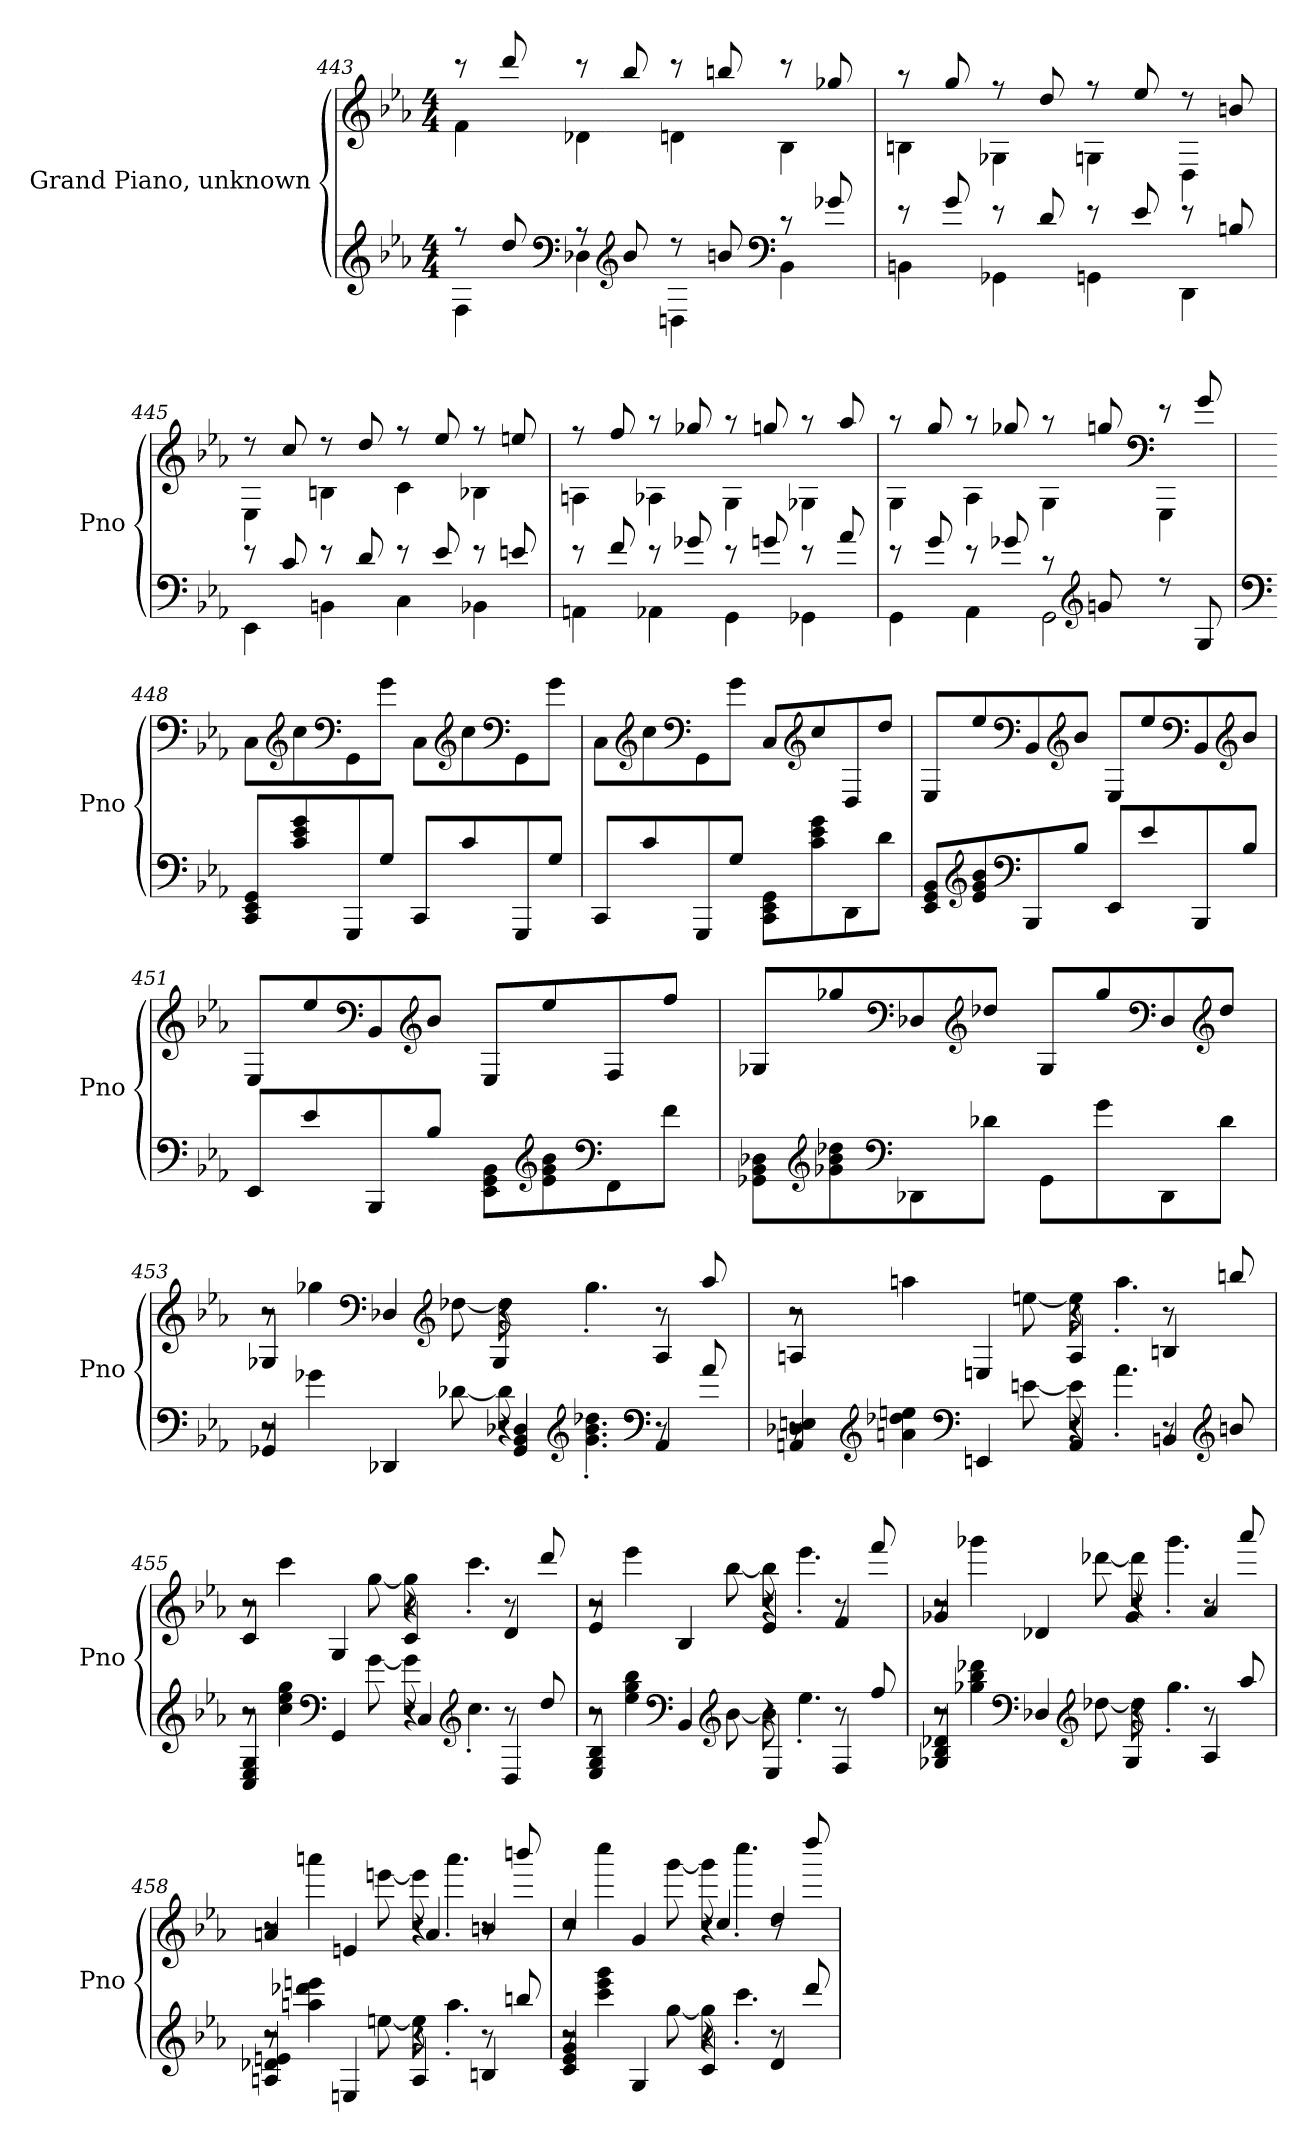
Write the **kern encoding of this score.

**kern	**kern
*part1	*part1
*staff2	*staff1
*I"Grand Piano, unknown	*
*I'Pno	*
*clefG2	*clefG2
*k[b-e-a-]	*k[b-e-a-]
*M4/4	*M4/4
=443	=443
*^	*^
8r	4F\	8r	4f\
8dd/	.	8ddd/	.
*clefF4	*	*	*
8r	4D-X\	8r	4d-X\
*clefG2	*	*	*
8b-/	.	8bb-/	.
8r	4Dn\	8r	4dn\
8bn/	.	8bbn/	.
*clefF4	*	*	*
8r	4BB-\	8r	4B-\
8g-X/	.	8gg-X/	.
!!LO:PB:g=z	!!
=444	=444	=444	=444
8r	4BBn\	8r	4Bn\
8g/	.	8gg/	.
8r	4GG-X\	8r	4G-X\
8d/	.	8dd/	.
8r	4GGn\	8r	4Gn\
8e-/	.	8ee-/	.
8r	4DD\	8r	4D\
8Bn/	.	8bn/	.
=445	=445	=445	=445
8r	4EE-\	8r	4E-\
8c/	.	8cc/	.
8r	4BBn\	8r	4Bn\
8d/	.	8dd/	.
8r	4C\	8r	4c\
8e-/	.	8ee-/	.
8r	4BB-X\	8r	4B-X\
8en/	.	8een/	.
=446	=446	=446	=446
8r	4AAn\	8r	4An\
8f/	.	8ff/	.
8r	4AA-X\	8r	4A-X\
8g-X/	.	8gg-X/	.
8r	4GG\	8r	4G\
8gn/	.	8ggn/	.
8r	4GG-X\	8r	4G-X\
8a-/	.	8aa-/	.
!!LO:LB:g=z	!!
=447	=447	=447	=447
8r	4GG\	8r	4G\
8g/	.	8gg/	.
8r	4AA-\	8r	4A-\
8g-X/	.	8gg-X/	.
8r	2GG\	8r	4G\
*clefG2	*	*	*
8gn/	.	8ggn/	.
*	*	*clefF4	*
8r	.	8r	4GGG\
8G/	.	8g/	.
*v	*v	*	*
*	*v	*v
=448	=448
*clefF4	*
8CC/ 8EE-/ 8GG/L	8C\L
*	*clefG2
8c/ 8e-/ 8g/	8cc\
*	*clefF4
8GGG/	8GG\
8G/J	8g\J
8CC/L	8C\L
*	*clefG2
8c/	8cc\
*	*clefF4
8GGG/	8GG\
8G/J	8g\J
=449	=449
8CC/L	8C\L
*	*clefG2
8c/	8cc\
*	*clefF4
8GGG/	8GG\
8G/J	8g\J
8CC\ 8EE-\ 8GG\L	8C/L
*	*clefG2
8c\ 8e-\ 8g\	8cc/
8DD\	8D/
8d\J	8dd/J
!!LO:LB:g=z
=450	=450
8EE-/ 8GG/ 8BB-/L	8E-/L
*clefG2	*
8e-/ 8g/ 8b-/	8ee-/
*clefF4	*clefF4
8BBB-/	8BB-/
*	*clefG2
8B-/J	8b-/J
8EE-/L	8E-/L
8e-/	8ee-/
*	*clefF4
8BBB-/	8BB-/
*	*clefG2
8B-/J	8b-/J
=451	=451
8EE-/L	8E-/L
8e-/	8ee-/
*	*clefF4
8BBB-/	8BB-/
*	*clefG2
8B-/J	8b-/J
8EE-\ 8GG\ 8BB-\L	8E-/L
*clefG2	*
8e-\ 8g\ 8b-\	8ee-/
*clefF4	*
8FF\	8F/
8f\J	8ff/J
!!LO:LB:g=z
=452	=452
8GG-X\ 8BB-\ 8D-X\L	8G-X/L
*clefG2	*
8g-X\ 8b-\ 8dd-X\	8gg-X/
*clefF4	*clefF4
8DD-X\	8D-X/
*	*clefG2
8d-X\J	8dd-X/J
8GG-\L	8G-/L
8g-\	8gg-/
*	*clefF4
8DD-\	8D-/
*	*clefG2
8d-\J	8dd-/J
=453	=453
*^	*^
*	*^	*	*^
2r	8r	4GG-X/	2r	8r	4G-X/
.	4g-X\	.	.	4gg-X\	.
*	*	*	*clefF4	*	*
.	.	4DD-X/	.	.	4D-X/
*	*	*	*clefG2	*	*
.	[8d-X\	.	.	[8dd-X\	.
4r	8d-\]	4GG-/ 4BB-/ 4D-X/	4r	8dd-\]	4G-/
*clefG2	*	*	*	*	*
.	4.g-\' 4.b-\' 4.dd-X\'	.	.	4.gg-'\	.
*clefF4	*	*	*	*	*
8r	.	4AA-/	8r	.	4A-/
8a-/	.	.	8aa-/	.	.
!!LO:LB:g=z	!!	!!
=454	=454	=454	=454	=454	=454
2r	8r	4AAn/ 4D-X/ 4En/	2r	8r	4An/
*clefG2	*	*	*	*	*
.	4an\ 4dd-X\ 4een\	.	.	4aan\	.
*clefF4	*	*	*	*	*
.	.	4EEn/	.	.	4En/
.	[8en\	.	.	[8een\	.
4r	8e\]	4AA/	4r	8ee\]	4A/
.	4.a'\	.	.	4.aa'\	.
8r	.	4BBn/	8r	.	4Bn/
*clefG2	*	*	*	*	*
8bn/	.	.	8bbn/	.	.
=455	=455	=455	=455	=455	=455
2r	8r	4C/ 4E-/ 4G/	2r	8r	4c/
.	4cc\ 4ee-\ 4gg\	.	.	4ccc\	.
*clefF4	*	*	*	*	*
.	.	4GG/	.	.	4G/
.	[8g\	.	.	[8gg\	.
4r	8g\]	4C/	4r	8gg\]	4c/
*clefG2	*	*	*	*	*
.	4.cc'\	.	.	4.ccc'\	.
8r	.	4D/	8r	.	4d/
8dd/	.	.	8ddd/	.	.
!!LO:PB:g=z	!!	!!
=456	=456	=456	=456	=456	=456
2r	8r	4E-/ 4G/ 4B-/	2r	8r	4e-/
.	4ee-\ 4gg\ 4bb-\	.	.	4eee-\	.
*clefF4	*	*	*	*	*
.	.	4BB-/	.	.	4B-/
*clefG2	*	*	*	*	*
.	[8b-\	.	.	[8bb-\	.
4r	8b-\]	4E-/	4r	8bb-\]	4e-/
.	4.ee-'\	.	.	4.eee-'\	.
8r	.	4F/	8r	.	4f/
8ff/	.	.	8fff/	.	.
=457	=457	=457	=457	=457	=457
2r	8r	4G-X/ 4B-/ 4d-X/	2r	8r	4g-X/
.	4gg-X\ 4bb-\ 4ddd-X\	.	.	4ggg-X\	.
*clefF4	*	*	*	*	*
.	.	4D-X/	.	.	4d-X/
*clefG2	*	*	*	*	*
.	[8dd-X\	.	.	[8ddd-X\	.
4r	8dd-\]	4G-/	4r	8ddd-\]	4g-/
.	4.gg-'\	.	.	4.ggg-'\	.
8r	.	4A-/	8r	.	4a-/
8aa-/	.	.	8aaa-/	.	.
!!LO:LB:g=z	!!	!!
=458	=458	=458	=458	=458	=458
2r	8r	4An/ 4d-X/ 4en/	2r	8r	4an/
.	4aan\ 4ddd-X\ 4eeen\	.	.	4aaan\	.
.	.	4En/	.	.	4en/
.	[8een\	.	.	[8eeen\	.
4r	8ee\]	4A/	4r	8eee\]	4a/
.	4.aa'\	.	.	4.aaa'\	.
8r	.	4Bn/	8r	.	4bn/
8bbn/	.	.	8bbbn/	.	.
=459	=459	=459	=459	=459	=459
2r	8r	4c/ 4e-/ 4g/	2r	8r	4cc/
.	4ccc\ 4eee-\ 4ggg\	.	.	4cccc\	.
.	.	4G/	.	.	4g/
.	[8gg\	.	.	[8ggg\	.
4r	8gg\]	4c/	4r	8ggg\]	4cc/
.	4.ccc'\	.	.	4.cccc'\	.
8r	.	4d/	8r	.	4dd/
8ddd/	.	.	8dddd/	.	.
*v	*v	*v	*	*	*
*	*v	*v	*v
=	=
*-	*-
